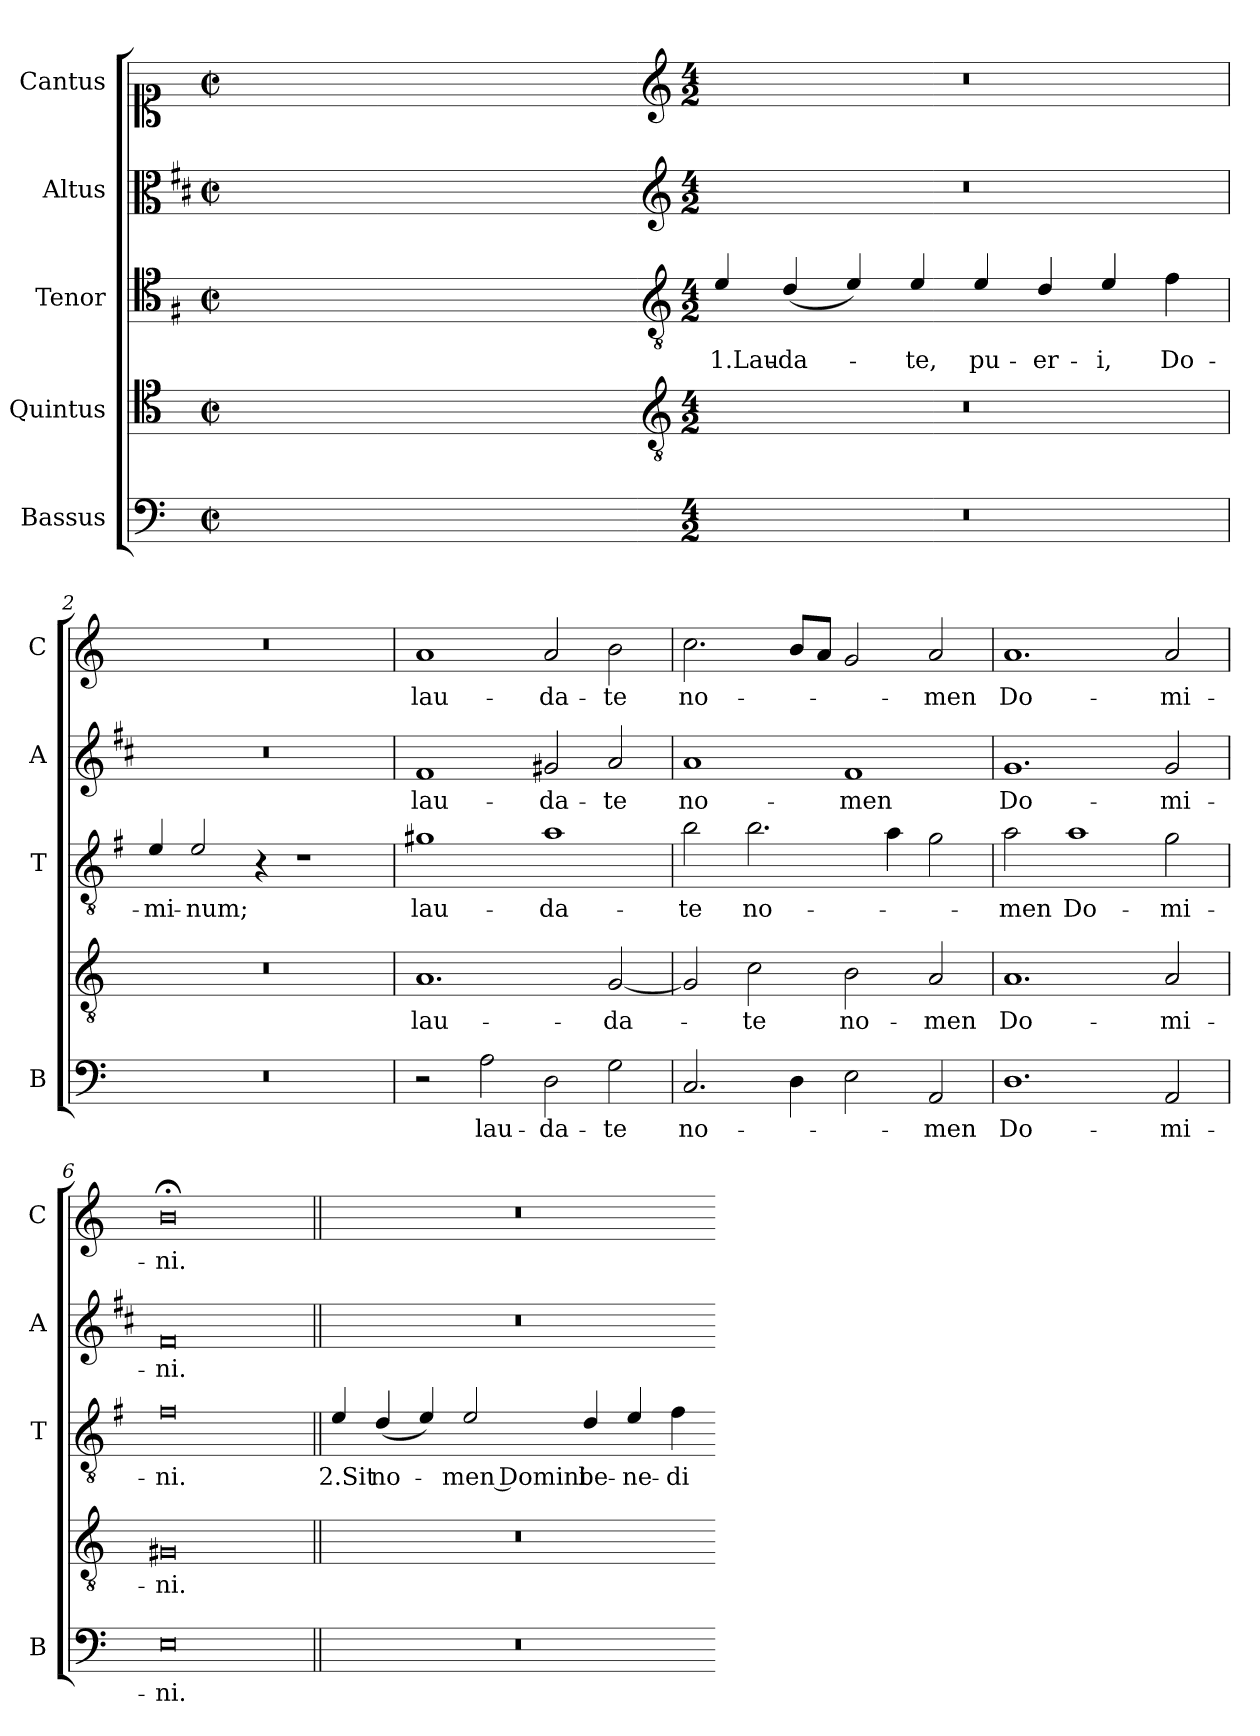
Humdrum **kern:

**kern	**text	**kern	**text	**kern	**text	**kern	**text	**kern	**text
*part5	*part5	*part4	*part4	*part3	*part3	*part2	*part2	*part1	*part1
*staff5	*staff5	*staff4	*staff4	*staff3	*staff3	*staff2	*staff2	*staff1	*staff1
*I"Bassus	*	*I"Quintus	*	*I"Tenor	*	*I"Altus	*	*I"Cantus	*
*I'B	*	*	*	*I'T	*	*I'A	*	*I'C	*
*clefF4	*	*clefC4	*	*clefC4	*	*clefC3	*	*clefC1	*
*	*	*	*	*ITrd4c7	*	*ITrd1c2	*	*	*
*k[]	*	*k[]	*	*k[]	*	*k[]	*	*k[]	*
*C:	*	*C:	*	*C:	*	*C:	*	*C:	*
*M2/2	*	*M2/2	*	*M2/2	*	*M2/2	*	*M2/2	*
*met(c|)	*	*met(c|)	*	*met(c|)	*	*met(c|)	*	*met(c|)	*
=	=	=	=	=	=	=	=	=	=
1ryy	.	1ryy	.	1ryy	.	1ryy	.	1ryy	.
=1X-	=1X-	=1X-	=1X-	=1X-	=1X-	=1X-	=1X-	=1X-	=1X-
4ryy	.	4ryy	.	4ryy	.	4ryy	.	4ryy	.
4ryy	.	4ryy	.	4ryy	.	4ryy	.	4ryy	.
4ryy	.	4ryy	.	4ryy	.	4ryy	.	4ryy	.
4ryy	.	4ryy	.	4ryy	.	4ryy	.	4ryy	.
=1-	=1-	=1-	=1-	=1-	=1-	=1-	=1-	=1-	=1-
*	*	*clefGv2	*	*clefGv2	*	*clefG2	*	*clefG2	*
*M4/2	*	*M4/2	*	*M4/2	*	*M4/2	*	*M4/2	*
!	!	!	!	!	!LO:LY:b	!	!	!	!
0r	.	0r	.	4A/	1.Lau-	0r	.	0r	.
!	!	!	!	!	!LO:LY:b	!	!	!	!
.	.	.	.	(<4G/	-da-	.	.	.	.
.	.	.	.	4A/)	.	.	.	.	.
!	!	!	!	!	!LO:LY:b	!	!	!	!
.	.	.	.	4A/	-te,	.	.	.	.
!	!	!	!	!	!LO:LY:b	!	!	!	!
.	.	.	.	4A/	pu-	.	.	.	.
!	!	!	!	!	!LO:LY:b	!	!	!	!
.	.	.	.	4G/	-er-	.	.	.	.
!	!	!	!	!	!LO:LY:b	!	!	!	!
.	.	.	.	4A/	-i,	.	.	.	.
!	!	!	!	!	!LO:LY:b	!	!	!	!
.	.	.	.	4B\	Do-	.	.	.	.
=2	=2	=2	=2	=2	=2	=2	=2	=2	=2
!	!	!	!	!	!LO:LY:b	!	!	!	!
0r	.	0r	.	4A/	-mi-	0r	.	0r	.
!	!	!	!	!	!LO:LY:b	!	!	!	!
.	.	.	.	2A/	-num;	.	.	.	.
.	.	.	.	4r	.	.	.	.	.
.	.	.	.	1r	.	.	.	.	.
!!LO:LB:g=z
=3	=3	=3	=3	=3	=3	=3	=3	=3	=3
!	!	!	!LO:LY:b	!	!LO:LY:b	!	!LO:LY:b	!	!LO:LY:b
2r	.	1.A	lau-	1c#X	lau-	1e	lau-	1a	lau-
!	!LO:LY:b	!	!	!	!	!	!	!	!
2A\	lau-	.	.	.	.	.	.	.	.
!	!LO:LY:b	!	!	!	!LO:LY:b	!	!LO:LY:b	!	!LO:LY:b
2D\	-da-	.	.	1d	-da-	2f#X/	-da-	2a/	-da-
!	!LO:LY:b	!	!LO:LY:b	!	!	!	!LO:LY:b	!	!LO:LY:b
2G\	-te	[2G/	-da-	.	.	2g/	-te	2b\	-te
=4	=4	=4	=4	=4	=4	=4	=4	=4	=4
!	!LO:LY:b	!	!	!	!LO:LY:b	!	!LO:LY:b	!	!LO:LY:b
2.C/	no-	2G/]	.	2e\	-te	1g	no-	2.cc\	no-
!	!	!	!LO:LY:b	!	!LO:LY:b	!	!	!	!
.	.	2c\	-te	2.e\	no-	.	.	.	.
4D\	.	.	.	.	.	.	.	8b/L	.
.	.	.	.	.	.	.	.	8a/J	.
!	!	!	!LO:LY:b	!	!	!	!LO:LY:b	!	!
2E\	.	2B\	no-	.	.	1e	-men	2g/	.
.	.	.	.	4d\	.	.	.	.	.
!	!LO:LY:b	!	!LO:LY:b	!	!	!	!	!	!LO:LY:b
2AA/	-men	2A/	-men	2c\	.	.	.	2a/	-men
=5	=5	=5	=5	=5	=5	=5	=5	=5	=5
!	!LO:LY:b	!	!LO:LY:b	!	!LO:LY:b	!	!LO:LY:b	!	!LO:LY:b
1.D	Do-	1.A	Do-	2d\	-men	1.f	Do-	1.a	Do-
!	!	!	!	!	!LO:LY:b	!	!	!	!
.	.	.	.	1d	Do-	.	.	.	.
!	!LO:LY:b	!	!LO:LY:b	!	!LO:LY:b	!	!LO:LY:b	!	!LO:LY:b
2AA/	-mi-	2A/	-mi-	2c\	-mi-	2f/	-mi-	2a/	-mi-
=6	=6	=6	=6	=6	=6	=6	=6	=6	=6
!	!LO:LY:b	!	!LO:LY:b	!	!LO:LY:b	!	!LO:LY:b	!	!LO:LY:b
0E	-ni.	0G#X	-ni.	0B	-ni.	0e	-ni.	0b;<	-ni.
!!LO:LB:g=z
=7||	=7||	=7||	=7||	=7||	=7||	=7||	=7||	=7||	=7||
!	!	!	!	!	!LO:LY:b	!	!	!	!
0r	.	0r	.	4A/	2.Sit	0r	.	0r	.
!	!	!	!	!	!LO:LY:b	!	!	!	!
.	.	.	.	(<4G/	no-	.	.	.	.
.	.	.	.	4A/)	.	.	.	.	.
!	!	!	!	!	!LO:LY:b	!	!	!	!
.	.	.	.	2A/	-men Domini	.	.	.	.
!	!	!	!	!	!LO:LY:b	!	!	!	!
.	.	.	.	4G/	be-	.	.	.	.
!	!	!	!	!	!LO:LY:b	!	!	!	!
.	.	.	.	4A/	-ne-	.	.	.	.
!	!	!	!	!	!LO:LY:b	!	!	!	!
.	.	.	.	4B\	-di-	.	.	.	.
=-	=-	=-	=-	=-	=-	=-	=-	=-	=-
*-	*-	*-	*-	*-	*-	*-	*-	*-	*-
